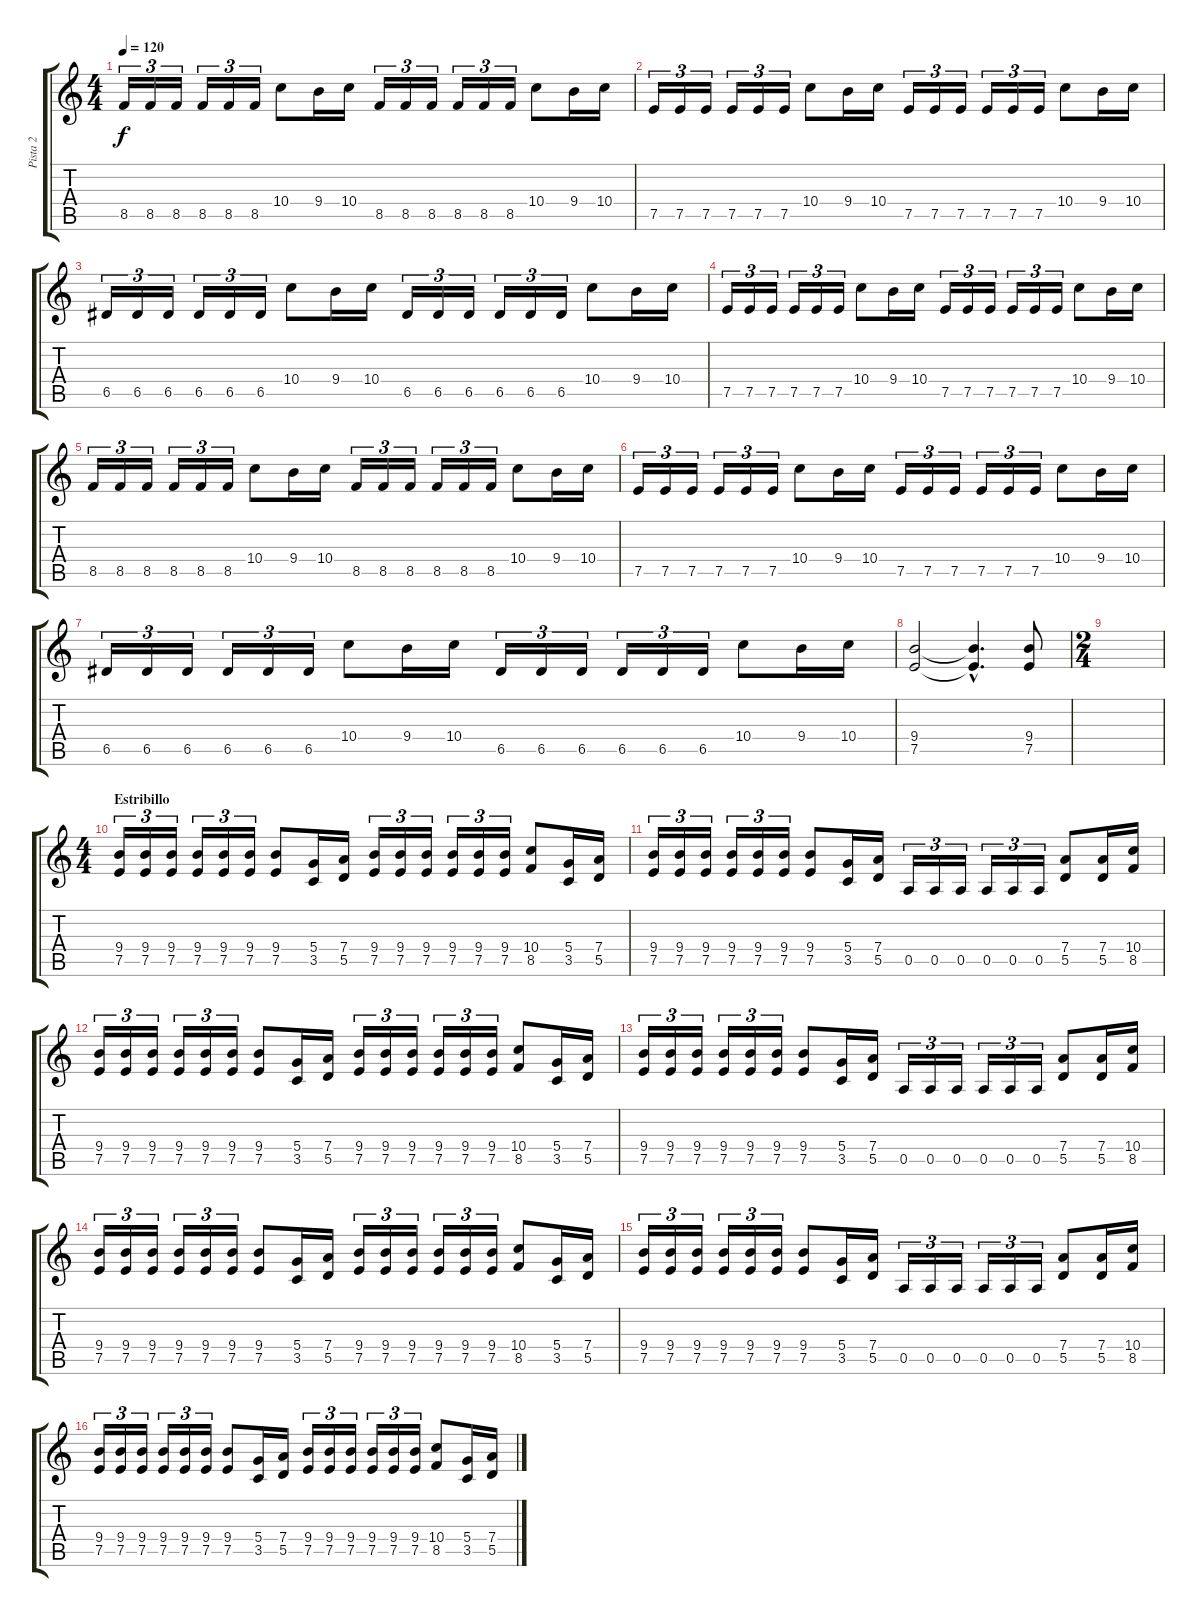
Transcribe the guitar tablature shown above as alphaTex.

\track ("Pista 2" "Pista 2") {instrument distortionguitar}
\staff {score tabs}
\tuning (E4 B3 G3 D3 A2 E2) {hide}
\ts (4 4)
\tempo 120
\clef g2
\ks c
8.5.16{tu (3 2) dy f} 8.5.16{tu (3 2)} 8.5.16{tu (3 2)} 8.5.16{tu (3 2)} 8.5.16{tu (3 2)} 8.5.16{tu (3 2)} 10.4.8 9.4.16 10.4.16 8.5.16{tu (3 2)} 8.5.16{tu (3 2)} 8.5.16{tu (3 2)} 8.5.16{tu (3 2)} 8.5.16{tu (3 2)} 8.5.16{tu (3 2)} 10.4.8 9.4.16 10.4.16 |
7.5.16{tu (3 2)} 7.5.16{tu (3 2)} 7.5.16{tu (3 2)} 7.5.16{tu (3 2)} 7.5.16{tu (3 2)} 7.5.16{tu (3 2)} 10.4.8 9.4.16 10.4.16 7.5.16{tu (3 2)} 7.5.16{tu (3 2)} 7.5.16{tu (3 2)} 7.5.16{tu (3 2)} 7.5.16{tu (3 2)} 7.5.16{tu (3 2)} 10.4.8 9.4.16 10.4.16 |
6.5.16{tu (3 2)} 6.5.16{tu (3 2)} 6.5.16{tu (3 2)} 6.5.16{tu (3 2)} 6.5.16{tu (3 2)} 6.5.16{tu (3 2)} 10.4.8 9.4.16 10.4.16 6.5.16{tu (3 2)} 6.5.16{tu (3 2)} 6.5.16{tu (3 2)} 6.5.16{tu (3 2)} 6.5.16{tu (3 2)} 6.5.16{tu (3 2)} 10.4.8 9.4.16 10.4.16 |
7.5.16{tu (3 2)} 7.5.16{tu (3 2)} 7.5.16{tu (3 2)} 7.5.16{tu (3 2)} 7.5.16{tu (3 2)} 7.5.16{tu (3 2)} 10.4.8 9.4.16 10.4.16 7.5.16{tu (3 2)} 7.5.16{tu (3 2)} 7.5.16{tu (3 2)} 7.5.16{tu (3 2)} 7.5.16{tu (3 2)} 7.5.16{tu (3 2)} 10.4.8 9.4.16 10.4.16 |
8.5.16{tu (3 2)} 8.5.16{tu (3 2)} 8.5.16{tu (3 2)} 8.5.16{tu (3 2)} 8.5.16{tu (3 2)} 8.5.16{tu (3 2)} 10.4.8 9.4.16 10.4.16 8.5.16{tu (3 2)} 8.5.16{tu (3 2)} 8.5.16{tu (3 2)} 8.5.16{tu (3 2)} 8.5.16{tu (3 2)} 8.5.16{tu (3 2)} 10.4.8 9.4.16 10.4.16 |
7.5.16{tu (3 2)} 7.5.16{tu (3 2)} 7.5.16{tu (3 2)} 7.5.16{tu (3 2)} 7.5.16{tu (3 2)} 7.5.16{tu (3 2)} 10.4.8 9.4.16 10.4.16 7.5.16{tu (3 2)} 7.5.16{tu (3 2)} 7.5.16{tu (3 2)} 7.5.16{tu (3 2)} 7.5.16{tu (3 2)} 7.5.16{tu (3 2)} 10.4.8 9.4.16 10.4.16 |
6.5.16{tu (3 2)} 6.5.16{tu (3 2)} 6.5.16{tu (3 2)} 6.5.16{tu (3 2)} 6.5.16{tu (3 2)} 6.5.16{tu (3 2)} 10.4.8 9.4.16 10.4.16 6.5.16{tu (3 2)} 6.5.16{tu (3 2)} 6.5.16{tu (3 2)} 6.5.16{tu (3 2)} 6.5.16{tu (3 2)} 6.5.16{tu (3 2)} 10.4.8 9.4.16 10.4.16 |
(9.4 7.5).2 (9.4{hac t} 7.5{hac t}).4{d} (9.4 7.5).8 |
\ts (2 4)
|
\ts (4 4)
\section ("" "Estribillo")
(9.4 7.5).16{tu (3 2)} (9.4 7.5).16{tu (3 2)} (9.4 7.5).16{tu (3 2)} (9.4 7.5).16{tu (3 2)} (9.4 7.5).16{tu (3 2)} (9.4 7.5).16{tu (3 2)} (9.4 7.5).8 (5.4 3.5).16 (7.4 5.5).16 (9.4 7.5).16{tu (3 2)} (9.4 7.5).16{tu (3 2)} (9.4 7.5).16{tu (3 2)} (9.4 7.5).16{tu (3 2)} (9.4 7.5).16{tu (3 2)} (9.4 7.5).16{tu (3 2)} (10.4 8.5).8 (5.4 3.5).16 (7.4 5.5).16 |
(9.4 7.5).16{tu (3 2)} (9.4 7.5).16{tu (3 2)} (9.4 7.5).16{tu (3 2)} (9.4 7.5).16{tu (3 2)} (9.4 7.5).16{tu (3 2)} (9.4 7.5).16{tu (3 2)} (9.4 7.5).8 (5.4 3.5).16 (7.4 5.5).16 0.5.16{tu (3 2)} 0.5.16{tu (3 2)} 0.5.16{tu (3 2)} 0.5.16{tu (3 2)} 0.5.16{tu (3 2)} 0.5.16{tu (3 2)} (7.4 5.5).8 (7.4 5.5).16 (10.4 8.5).16 |
(9.4 7.5).16{tu (3 2)} (9.4 7.5).16{tu (3 2)} (9.4 7.5).16{tu (3 2)} (9.4 7.5).16{tu (3 2)} (9.4 7.5).16{tu (3 2)} (9.4 7.5).16{tu (3 2)} (9.4 7.5).8 (5.4 3.5).16 (7.4 5.5).16 (9.4 7.5).16{tu (3 2)} (9.4 7.5).16{tu (3 2)} (9.4 7.5).16{tu (3 2)} (9.4 7.5).16{tu (3 2)} (9.4 7.5).16{tu (3 2)} (9.4 7.5).16{tu (3 2)} (10.4 8.5).8 (5.4 3.5).16 (7.4 5.5).16 |
(9.4 7.5).16{tu (3 2)} (9.4 7.5).16{tu (3 2)} (9.4 7.5).16{tu (3 2)} (9.4 7.5).16{tu (3 2)} (9.4 7.5).16{tu (3 2)} (9.4 7.5).16{tu (3 2)} (9.4 7.5).8 (5.4 3.5).16 (7.4 5.5).16 0.5.16{tu (3 2)} 0.5.16{tu (3 2)} 0.5.16{tu (3 2)} 0.5.16{tu (3 2)} 0.5.16{tu (3 2)} 0.5.16{tu (3 2)} (7.4 5.5).8 (7.4 5.5).16 (10.4 8.5).16 |
(9.4 7.5).16{tu (3 2)} (9.4 7.5).16{tu (3 2)} (9.4 7.5).16{tu (3 2)} (9.4 7.5).16{tu (3 2)} (9.4 7.5).16{tu (3 2)} (9.4 7.5).16{tu (3 2)} (9.4 7.5).8 (5.4 3.5).16 (7.4 5.5).16 (9.4 7.5).16{tu (3 2)} (9.4 7.5).16{tu (3 2)} (9.4 7.5).16{tu (3 2)} (9.4 7.5).16{tu (3 2)} (9.4 7.5).16{tu (3 2)} (9.4 7.5).16{tu (3 2)} (10.4 8.5).8 (5.4 3.5).16 (7.4 5.5).16 |
(9.4 7.5).16{tu (3 2)} (9.4 7.5).16{tu (3 2)} (9.4 7.5).16{tu (3 2)} (9.4 7.5).16{tu (3 2)} (9.4 7.5).16{tu (3 2)} (9.4 7.5).16{tu (3 2)} (9.4 7.5).8 (5.4 3.5).16 (7.4 5.5).16 0.5.16{tu (3 2)} 0.5.16{tu (3 2)} 0.5.16{tu (3 2)} 0.5.16{tu (3 2)} 0.5.16{tu (3 2)} 0.5.16{tu (3 2)} (7.4 5.5).8 (7.4 5.5).16 (10.4 8.5).16 |
(9.4 7.5).16{tu (3 2)} (9.4 7.5).16{tu (3 2)} (9.4 7.5).16{tu (3 2)} (9.4 7.5).16{tu (3 2)} (9.4 7.5).16{tu (3 2)} (9.4 7.5).16{tu (3 2)} (9.4 7.5).8 (5.4 3.5).16 (7.4 5.5).16 (9.4 7.5).16{tu (3 2)} (9.4 7.5).16{tu (3 2)} (9.4 7.5).16{tu (3 2)} (9.4 7.5).16{tu (3 2)} (9.4 7.5).16{tu (3 2)} (9.4 7.5).16{tu (3 2)} (10.4 8.5).8 (5.4 3.5).16 (7.4 5.5).16
